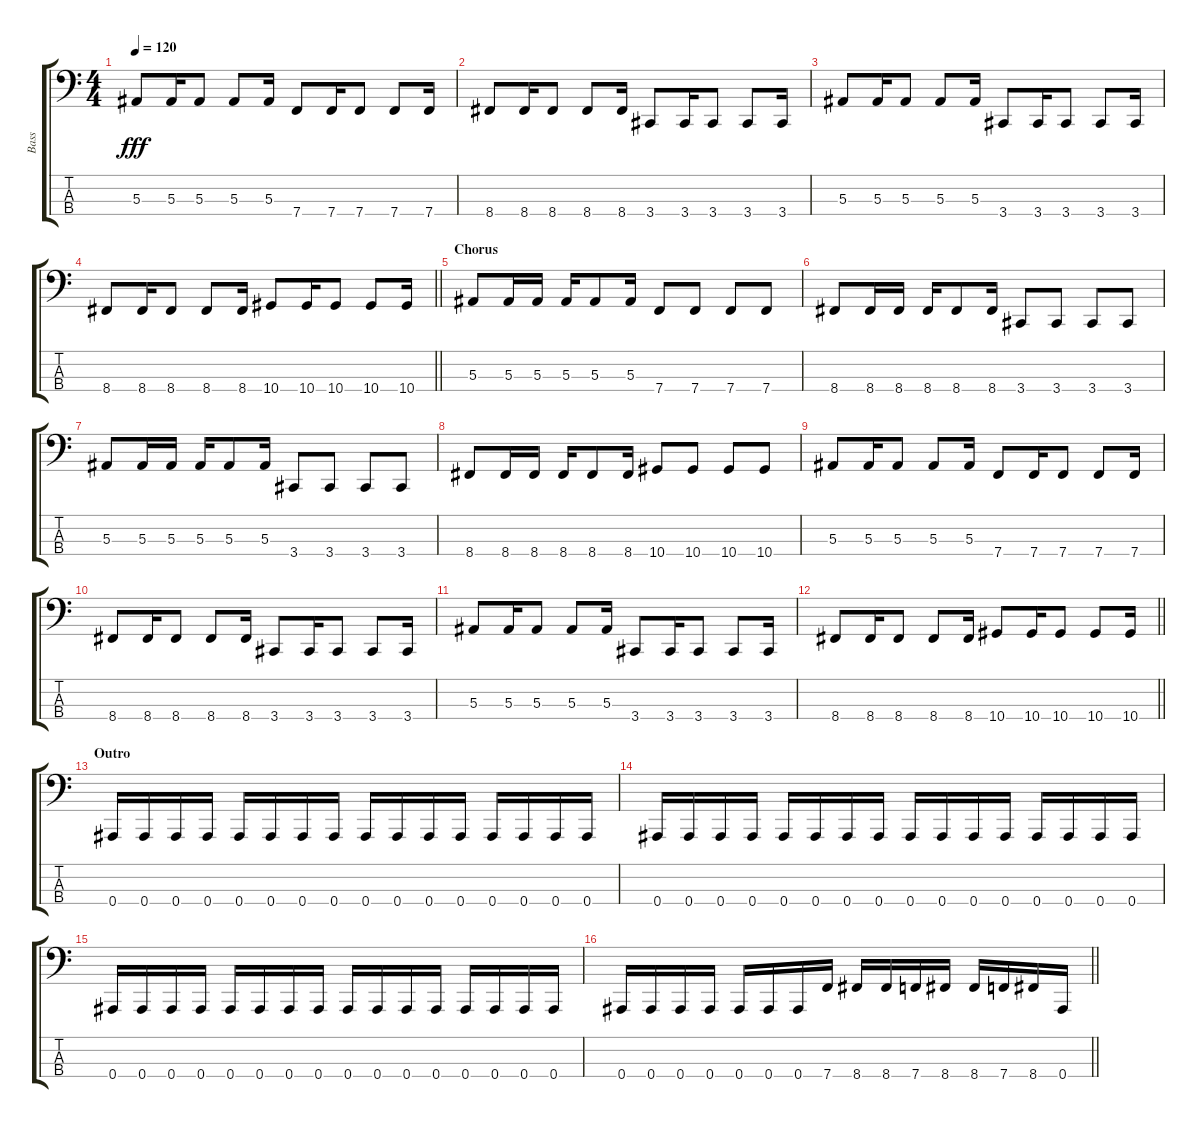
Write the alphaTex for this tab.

\track ("Bass" "Bass") {instrument electricbasspick}
\staff {score tabs}
\tuning (Eb2 Bb1 F1 Bb0) {hide}
\ts (4 4)
\tempo 120
\clef f4
\ks c
5.3.8{dy fff} 5.3.16 5.3.8 5.3.8 5.3.16 7.4.8 7.4.16 7.4.8 7.4.8 7.4.16 |
8.4.8 8.4.16 8.4.8 8.4.8 8.4.16 3.4.8 3.4.16 3.4.8 3.4.8 3.4.16 |
5.3.8 5.3.16 5.3.8 5.3.8 5.3.16 3.4.8 3.4.16 3.4.8 3.4.8 3.4.16 |
\barLineRight lightlight
8.4.8 8.4.16 8.4.8 8.4.8 8.4.16 10.4.8 10.4.16 10.4.8 10.4.8 10.4.16 |
\section ("" "Chorus")
5.3.8 5.3.16 5.3.16 5.3.16 5.3.8 5.3.16 7.4.8 7.4.8 7.4.8 7.4.8 |
8.4.8 8.4.16 8.4.16 8.4.16 8.4.8 8.4.16 3.4.8 3.4.8 3.4.8 3.4.8 |
5.3.8 5.3.16 5.3.16 5.3.16 5.3.8 5.3.16 3.4.8 3.4.8 3.4.8 3.4.8 |
8.4.8 8.4.16 8.4.16 8.4.16 8.4.8 8.4.16 10.4.8 10.4.8 10.4.8 10.4.8 |
5.3.8 5.3.16 5.3.8 5.3.8 5.3.16 7.4.8 7.4.16 7.4.8 7.4.8 7.4.16 |
8.4.8 8.4.16 8.4.8 8.4.8 8.4.16 3.4.8 3.4.16 3.4.8 3.4.8 3.4.16 |
5.3.8 5.3.16 5.3.8 5.3.8 5.3.16 3.4.8 3.4.16 3.4.8 3.4.8 3.4.16 |
\barLineRight lightlight
8.4.8 8.4.16 8.4.8 8.4.8 8.4.16 10.4.8 10.4.16 10.4.8 10.4.8 10.4.16 |
\section ("" "Outro")
0.4.16 0.4.16 0.4.16 0.4.16 0.4.16 0.4.16 0.4.16 0.4.16 0.4.16 0.4.16 0.4.16 0.4.16 0.4.16 0.4.16 0.4.16 0.4.16 |
0.4.16 0.4.16 0.4.16 0.4.16 0.4.16 0.4.16 0.4.16 0.4.16 0.4.16 0.4.16 0.4.16 0.4.16 0.4.16 0.4.16 0.4.16 0.4.16 |
0.4.16 0.4.16 0.4.16 0.4.16 0.4.16 0.4.16 0.4.16 0.4.16 0.4.16 0.4.16 0.4.16 0.4.16 0.4.16 0.4.16 0.4.16 0.4.16 |
\barLineRight lightlight
0.4.16 0.4.16 0.4.16 0.4.16 0.4.16 0.4.16 0.4.16 7.4.16 8.4.16 8.4.16 7.4.16 8.4.16 8.4.16 7.4.16 8.4.16 0.4.16
